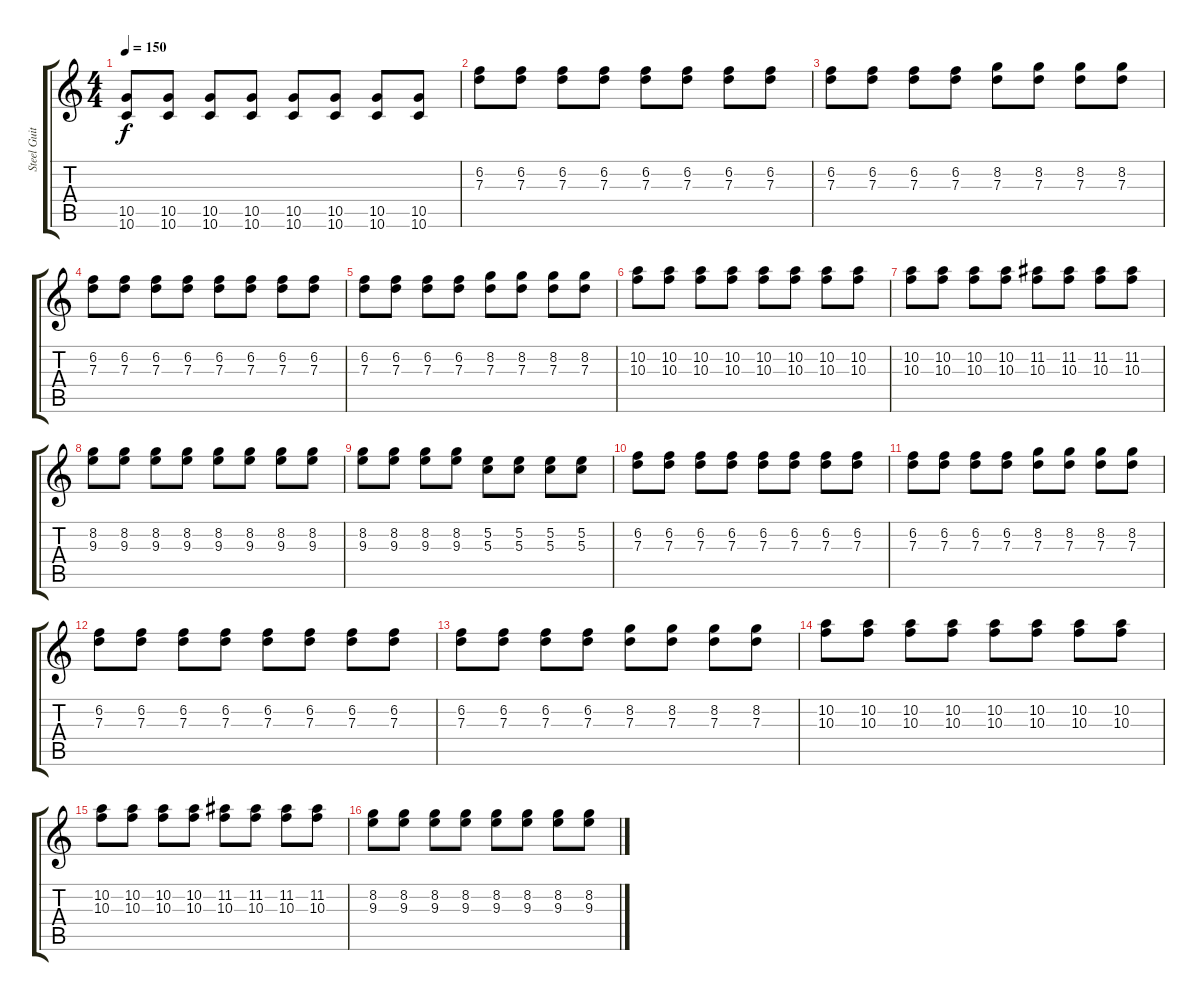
\track ("Steel Guitar" "Steel Guit") {mute instrument acousticguitarsteel}
\staff {score tabs}
\tuning (E4 B3 G3 D3 A2 D2) {hide}
\ts (4 4)
\tempo 150
\clef g2
\ks c
(10.5 10.6).8{dy f} (10.5 10.6).8 (10.5 10.6).8 (10.5 10.6).8 (10.5 10.6).8 (10.5 10.6).8 (10.5 10.6).8 (10.5 10.6).8 |
(6.2 7.3).8 (6.2 7.3).8 (6.2 7.3).8 (6.2 7.3).8 (6.2 7.3).8 (6.2 7.3).8 (6.2 7.3).8 (6.2 7.3).8 |
(6.2 7.3).8 (6.2 7.3).8 (6.2 7.3).8 (6.2 7.3).8 (8.2 7.3).8 (8.2 7.3).8 (8.2 7.3).8 (8.2 7.3).8 |
(6.2 7.3).8 (6.2 7.3).8 (6.2 7.3).8 (6.2 7.3).8 (6.2 7.3).8 (6.2 7.3).8 (6.2 7.3).8 (6.2 7.3).8 |
(6.2 7.3).8 (6.2 7.3).8 (6.2 7.3).8 (6.2 7.3).8 (8.2 7.3).8 (8.2 7.3).8 (8.2 7.3).8 (8.2 7.3).8 |
(10.2 10.3).8 (10.2 10.3).8 (10.2 10.3).8 (10.2 10.3).8 (10.2 10.3).8 (10.2 10.3).8 (10.2 10.3).8 (10.2 10.3).8 |
(10.2 10.3).8 (10.2 10.3).8 (10.2 10.3).8 (10.2 10.3).8 (11.2 10.3).8 (11.2 10.3).8 (11.2 10.3).8 (11.2 10.3).8 |
(8.2 9.3).8 (8.2 9.3).8 (8.2 9.3).8 (8.2 9.3).8 (8.2 9.3).8 (8.2 9.3).8 (8.2 9.3).8 (8.2 9.3).8 |
(8.2 9.3).8 (8.2 9.3).8 (8.2 9.3).8 (8.2 9.3).8 (5.2 5.3).8 (5.2 5.3).8 (5.2 5.3).8 (5.2 5.3).8 |
(6.2 7.3).8 (6.2 7.3).8 (6.2 7.3).8 (6.2 7.3).8 (6.2 7.3).8 (6.2 7.3).8 (6.2 7.3).8 (6.2 7.3).8 |
(6.2 7.3).8 (6.2 7.3).8 (6.2 7.3).8 (6.2 7.3).8 (8.2 7.3).8 (8.2 7.3).8 (8.2 7.3).8 (8.2 7.3).8 |
(6.2 7.3).8 (6.2 7.3).8 (6.2 7.3).8 (6.2 7.3).8 (6.2 7.3).8 (6.2 7.3).8 (6.2 7.3).8 (6.2 7.3).8 |
(6.2 7.3).8 (6.2 7.3).8 (6.2 7.3).8 (6.2 7.3).8 (8.2 7.3).8 (8.2 7.3).8 (8.2 7.3).8 (8.2 7.3).8 |
(10.2 10.3).8 (10.2 10.3).8 (10.2 10.3).8 (10.2 10.3).8 (10.2 10.3).8 (10.2 10.3).8 (10.2 10.3).8 (10.2 10.3).8 |
(10.2 10.3).8 (10.2 10.3).8 (10.2 10.3).8 (10.2 10.3).8 (11.2 10.3).8 (11.2 10.3).8 (11.2 10.3).8 (11.2 10.3).8 |
(8.2 9.3).8 (8.2 9.3).8 (8.2 9.3).8 (8.2 9.3).8 (8.2 9.3).8 (8.2 9.3).8 (8.2 9.3).8 (8.2 9.3).8
